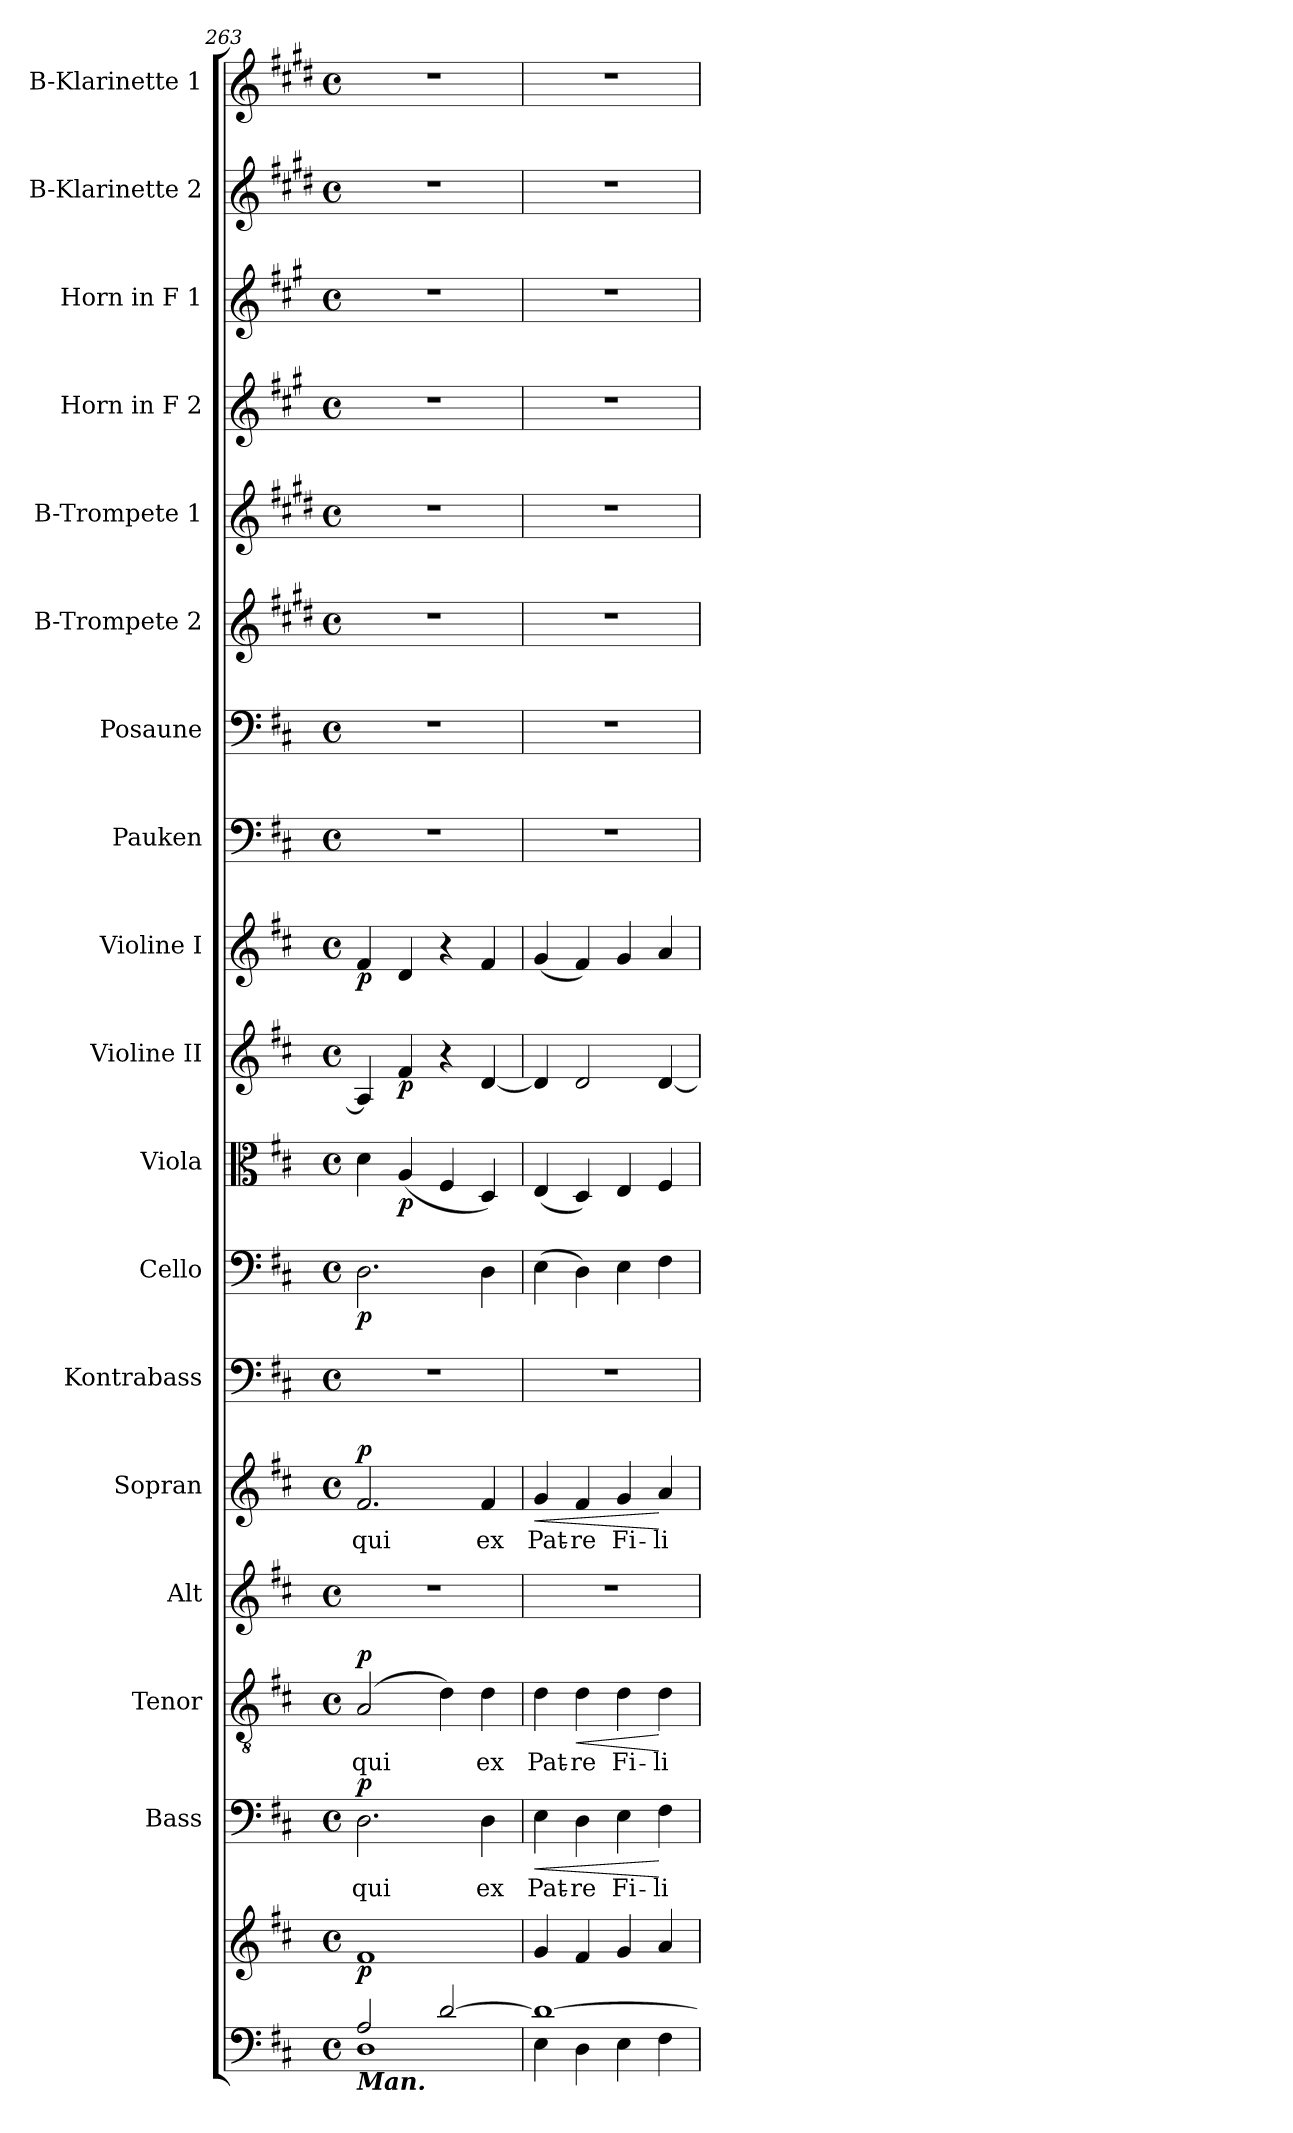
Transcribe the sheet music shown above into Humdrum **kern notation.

**kern	**kern	**dynam	**kern	**text	**dynam	**kern	**text	**dynam	**kern	**kern	**text	**dynam	**kern	**kern	**dynam	**kern	**dynam	**kern	**dynam	**kern	**dynam	**kern	**kern	**kern	**kern	**kern	**kern	**kern	**kern
*part18	*part18	*part18	*part17	*part17	*part17	*part16	*part16	*part16	*part15	*part14	*part14	*part14	*part13	*part12	*part12	*part11	*part11	*part10	*part10	*part9	*part9	*part8	*part7	*part6	*part5	*part4	*part3	*part2	*part1
*staff19	*staff18	*staff18/19	*staff17	*staff17	*staff17	*staff16	*staff16	*staff16	*staff15	*staff14	*staff14	*staff14	*staff13	*staff12	*staff12	*staff11	*staff11	*staff10	*staff10	*staff9	*staff9	*staff8	*staff7	*staff6	*staff5	*staff4	*staff3	*staff2	*staff1
*	*	*	*I"Bass	*	*	*I"Tenor	*	*	*I"Alt	*I"Sopran	*	*	*I"Kontrabass	*I"Cello	*	*I"Viola	*	*I"Violine II	*	*I"Violine I	*	*I"Pauken	*I"Posaune	*I"B-Trompete 2	*I"B-Trompete 1	*I"Horn in F 2	*I"Horn in F 1	*I"B-Klarinette 2	*I"B-Klarinette 1
*	*	*	*I'B.	*	*	*I'T.	*	*	*I'A.	*I'S.	*	*	*I'Kb.	*	*	*I'Vla.	*	*I'Vl. II	*	*I'Vl. I	*	*I'Pk.	*I'Pos.	*I'B Trp. 2	*I'B Trp. 1	*	*	*I'B Kl. 2	*I'B Kl. 1
*clefF4	*clefG2	*	*clefF4	*	*	*clefGv2	*	*	*clefG2	*clefG2	*	*	*clefF4	*clefF4	*	*clefC3	*	*clefG2	*	*clefG2	*	*clefF4	*clefF4	*clefG2	*clefG2	*clefG2	*clefG2	*clefG2	*clefG2
*	*	*	*	*	*	*	*	*	*	*	*	*	*ITrd7c12	*	*	*	*	*	*	*	*	*	*	*ITrd1c2	*ITrd1c2	*ITrd4c7	*ITrd4c7	*ITrd1c2	*ITrd1c2
*k[f#c#]	*k[f#c#]	*	*k[f#c#]	*	*	*k[f#c#]	*	*	*k[f#c#]	*k[f#c#]	*	*	*k[f#c#]	*k[f#c#]	*	*k[f#c#]	*	*k[f#c#]	*	*k[f#c#]	*	*k[f#c#]	*k[f#c#]	*k[f#c#]	*k[f#c#]	*k[f#c#]	*k[f#c#]	*k[f#c#]	*k[f#c#]
*D:	*D:	*	*D:	*	*	*D:	*	*	*D:	*D:	*	*	*D:	*D:	*	*D:	*	*D:	*	*D:	*	*D:	*D:	*D:	*D:	*D:	*D:	*D:	*D:
*M4/4	*M4/4	*	*M4/4	*	*	*M4/4	*	*	*M4/4	*M4/4	*	*	*M4/4	*M4/4	*	*M4/4	*	*M4/4	*	*M4/4	*	*M4/4	*M4/4	*M4/4	*M4/4	*M4/4	*M4/4	*M4/4	*M4/4
*met(c)	*met(c)	*	*met(c)	*	*	*met(c)	*	*	*met(c)	*met(c)	*	*	*met(c)	*met(c)	*	*met(c)	*	*met(c)	*	*met(c)	*	*met(c)	*met(c)	*met(c)	*met(c)	*met(c)	*met(c)	*met(c)	*met(c)
=263	=263	=263	=263	=263	=263	=263	=263	=263	=263	=263	=263	=263	=263	=263	=263	=263	=263	=263	=263	=263	=263	=263	=263	=263	=263	=263	=263	=263	=263
*^	*	*	*	*	*	*	*	*	*	*	*	*	*	*	*	*	*	*	*	*	*	*	*	*	*	*	*	*	*
!LO:TX:b:Bi:t=Man.	!	!	!	!	!	!	!	!	!	!	!	!	!	!	!	!	!	!	!	!	!	!	!	!	!	!	!	!	!	!
!	!	!	!LO:DY:b	!	!LO:LY:b	!LO:DY:a	!	!LO:LY:b	!LO:DY:a	!	!	!LO:LY:b	!LO:DY:a	!	!	!LO:DY:b	!	!	!	!	!	!LO:DY:b	!	!	!	!	!	!	!	!
2A/	1D	1f#	p	2.D\	qui	p	(2A/	qui	p	1r	2.f#/	qui	p	1r	2.D\	p	4d\	.	4A/]	.	4f#/	p	1r	1r	1r	1r	1r	1r	1r	1r
!	!	!	!	!	!	!	!	!	!	!	!	!	!	!	!	!	!	!LO:DY:b	!	!LO:DY:b	!	!	!	!	!	!	!	!	!	!
.	.	.	.	.	.	.	.	.	.	.	.	.	.	.	.	.	(<4A/	p	4f#/	p	4d/	.	.	.	.	.	.	.	.	.
[>2d/	.	.	.	.	.	.	4d\)	.	.	.	.	.	.	.	.	.	4F#/	.	4r	.	4r	.	.	.	.	.	.	.	.	.
!	!	!	!	!	!LO:LY:b	!	!	!LO:LY:b	!	!	!	!LO:LY:b	!	!	!	!	!	!	!	!	!	!	!	!	!	!	!	!	!	!
.	.	.	.	4D\	ex	.	4d\	ex	.	.	4f#/	ex	.	.	4D\	.	4D/)	.	[4d/	.	4f#/	.	.	.	.	.	.	.	.	.
=264	=264	=264	=264	=264	=264	=264	=264	=264	=264	=264	=264	=264	=264	=264	=264	=264	=264	=264	=264	=264	=264	=264	=264	=264	=264	=264	=264	=264	=264	=264
!	!	!	!	!	!LO:LY:b	!LO:HP:b	!	!LO:LY:b	!	!	!	!LO:LY:b	!LO:HP:b	!	!	!	!	!	!	!	!	!	!	!	!	!	!	!	!	!
1d_	4E\	4g/	.	4E\	Pat-	<	4d\	Pat-	.	1r	4g/	Pat-	<	1r	(>4E\	.	(<4E/	.	4d/]	.	(<4g/	.	1r	1r	1r	1r	1r	1r	1r	1r
!	!	!	!	!	!LO:LY:b	!	!	!LO:LY:b	!LO:HP:b	!	!	!LO:LY:b	!	!	!	!	!	!	!	!	!	!	!	!	!	!	!	!	!	!
.	4D\	4f#/	.	4D\	-re	.	4d\	-re	<	.	4f#/	-re	.	.	4D\)	.	4D/)	.	2d/	.	4f#/)	.	.	.	.	.	.	.	.	.
!	!	!	!	!	!LO:LY:b	!	!	!LO:LY:b	!	!	!	!LO:LY:b	!	!	!	!	!	!	!	!	!	!	!	!	!	!	!	!	!	!
.	4E\	4g/	.	4E\	Fi-	.	4d\	Fi-	.	.	4g/	Fi-	.	.	4E\	.	4E/	.	.	.	4g/	.	.	.	.	.	.	.	.	.
!	!	!	!	!	!LO:LY:b	!	!	!LO:LY:b	!	!	!	!LO:LY:b	!	!	!	!	!	!	!	!	!	!	!	!	!	!	!	!	!	!
.	4F#\	4a/	.	4F#\	-li-	[	4d\	-li-	[	.	4a/	-li-	[	.	4F#\	.	4F#/	.	[4d/	.	4a/	.	.	.	.	.	.	.	.	.
*v	*v	*	*	*	*	*	*	*	*	*	*	*	*	*	*	*	*	*	*	*	*	*	*	*	*	*	*	*	*	*
=	=	=	=	=	=	=	=	=	=	=	=	=	=	=	=	=	=	=	=	=	=	=	=	=	=	=	=	=	=
*-	*-	*-	*-	*-	*-	*-	*-	*-	*-	*-	*-	*-	*-	*-	*-	*-	*-	*-	*-	*-	*-	*-	*-	*-	*-	*-	*-	*-	*-
